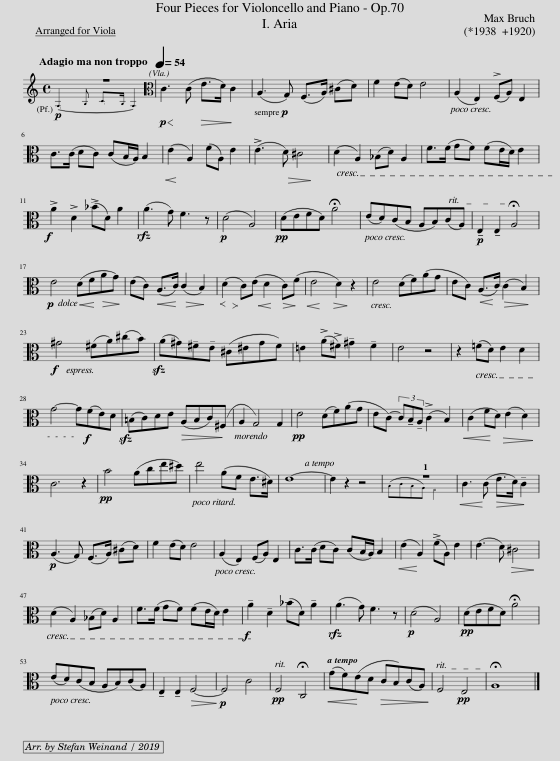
X:1
%%score ( 1 2 )
L:1/8
Q:1/4=54
M:4/4
I:linebreak $
K:C
V:1 treble
V:2 treble
V:1
!p! z8 |[K:alto]!p!!<(! C3 (C!>(! E>D) C2!<)!!>)! | (A,3!p! G,) (F,>A,) (^CD) | F2 (ED) E4 | (A,2 E,2) (!>!F,A,) E,2 |$ %5
 C>(C DC) (CB,/A,/) B,2 |!<(! (E2 A,2) (FA,) E2!<)! | (!>!E3!>(! D) ^C4!>)! | (D2 A,2) (_B,D) A,2 | F>(F GF) (FE/D/) E2 |$ %10
!f! !>!A2 !>!D2 (!>!_BD) A2 | (A3 G) F3 z |!p! (D4 A,4) |!pp! (DEFD) !fermata!A4 | (ED)(CB, A,B,)(CA,) | %15
!p! !tenuto!E,2 !tenuto!E,2 !fermata!A,4 |$!p! E4!<(! (DF!>(!AG)!<)!!>)! | (EC)!<(! (A,>C)!>(! (C2 B,2)!<)!!>)! |!<(! (D2!>(! C)!<(!(E D2!>(! C)(F!<)!!>)!!<)!!>)! |!<(! E4!>(! D2) z2!<)!!>)! | %20
 E4 (DF)(AG | EC)!<(! (A,>C)!>(! (C2 B,2)!<)!!>)! |$!f! ^G4 (^FA)(^cB) |!sfz! (A^G)!tenuto!^F!tenuto!E (^C^EGF) | =E2 (!>!A!>!^F) !tenuto!^G2 !tenuto!F2 | %25
 E4 z4 | z2 (=FD) E2 D2 |$ G4- G!f!(FE)D |!sfz! (=B,C)DE!>(! (A,B,C)(^F,!>)! | A,2 G,4) G,2 | %30
!pp! E4 (DF)(AG | EC-) (3C!tenuto!B,!tenuto!A, (!>!C2 B,2) |!<(! (C2 FD)!>(! (E2 D2)!<)!!>)! |$ C6 z2 |!pp! B4 (Ace^d) | %35
 e4 (AF E>^D) | E8- | E2 z2 z4 | z8 |!<(! C3 (C!>(! E>D) !tenuto!C2!<)!!>)! |$ %40
!p! (A,3 G,) (F,>A,) (^CD) | F2 (ED) E4 | (A,2 E,2) (F,A,) E,2 | C>(C DC) (CB,/A,/) B,2 |!<(! (E2 A,2) (!>!FA,) E2!<)! | %45
 (E3 D)!>(! ^C4!>)! |$ (D2 A,2) (_B,D) A,2 | F>(F GF) (FE/D/) E2 |!f! !tenuto!A2 !tenuto!D2 (_BD) !tenuto!A2 | (A3 G) F3 z | %50
!p! (D4 A,4) |!pp! (DEFD) !fermata!A4 |$ (ED)(CB, A,B,)(CA,) | !tenuto!E,2 !tenuto!E,2!>(! F,4-!>)! |!p! F,4 C4 | %55
!pp! F,4 !fermata!C,4 |!<(! (GF)(ED!>(! CB,)(CA,)!<)!!>)! | F,4!pp! E,4 | !fermata!A,8 |] %59
V:2
 (A,3 B, C>B, A,2) |[K:alto] x8 | x8 | x8 | x8 |$ %5
 x8 | x8 | x8 | x8 | x8 |$ %10
 x8 | x8 | x8 | x8 | x8 | %15
 x8 |$ x8 | x8 | x8 | x8 | %20
 x8 | x8 |$ x8 | x8 | x8 | %25
 x8 | x8 |$ x8 | x8 | x8 | %30
 x8 | x8 | x8 |$ x8 | x8 | %35
 x8 | x8 | x8 | (B,CB,A,) G,4 | x8 |$ %40
 x8 | x8 | x8 | x8 | x8 | %45
 x8 |$ x8 | x8 | x8 | x8 | %50
 x8 | x8 |$ x8 | x8 | x8 | %55
 x8 | x8 | x8 | x8 |] %59
